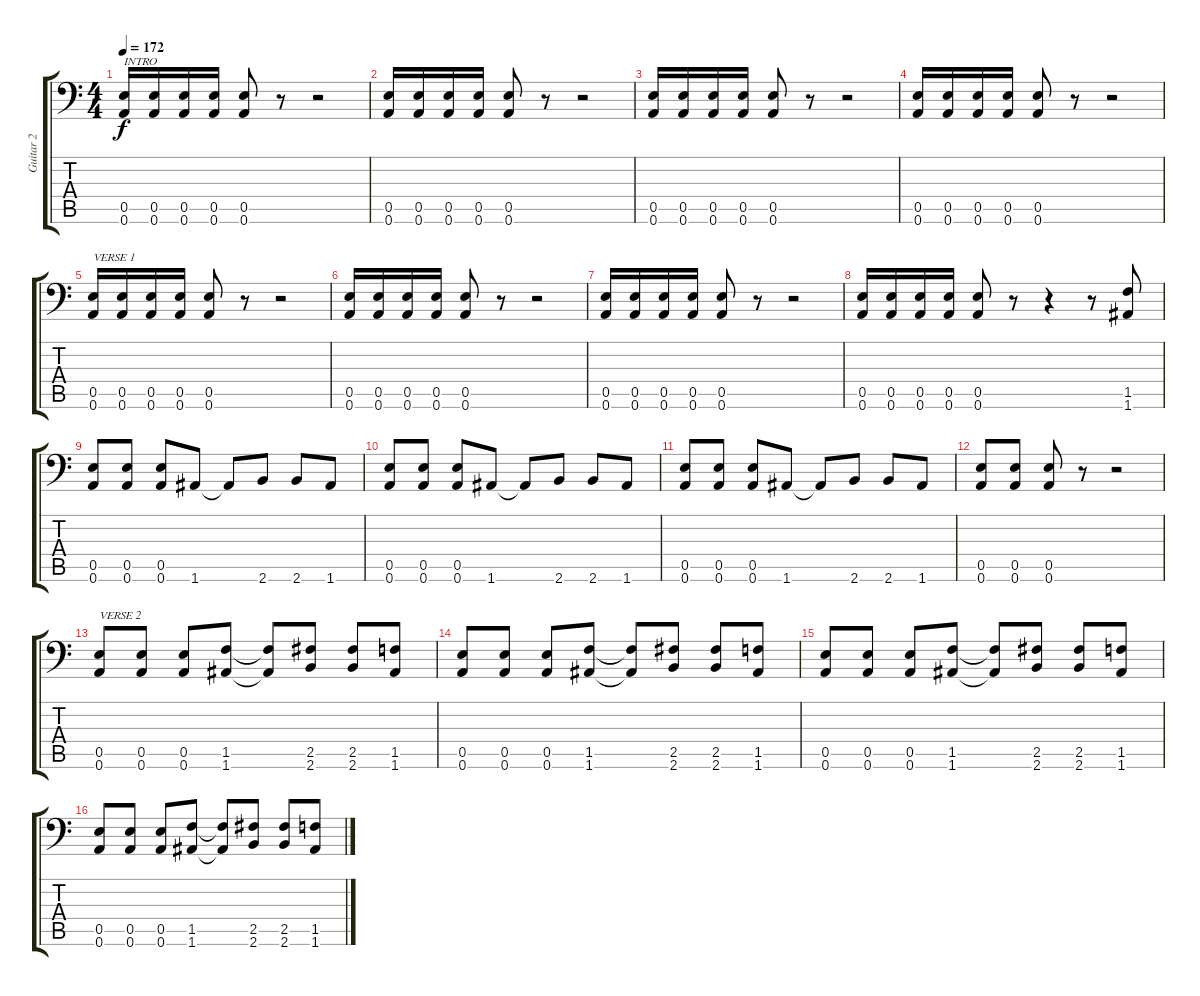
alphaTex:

\track ("Guitar 2" "Guitar 2") {instrument distortionguitar}
\staff {score tabs}
\tuning (B3 Gb3 D3 A2 E2 A1) {hide}
\ts (4 4)
\tempo 172
\clef f4
\ks c
(0.5 0.6).16{txt "INTRO" dy f instrument distortionguitar} (0.5 0.6).16 (0.5 0.6).16 (0.5 0.6).16 (0.5 0.6).8 r.8 r.2 |
(0.5 0.6).16 (0.5 0.6).16 (0.5 0.6).16 (0.5 0.6).16 (0.5 0.6).8 r.8 r.2 |
(0.5 0.6).16 (0.5 0.6).16 (0.5 0.6).16 (0.5 0.6).16 (0.5 0.6).8 r.8 r.2 |
(0.5 0.6).16 (0.5 0.6).16 (0.5 0.6).16 (0.5 0.6).16 (0.5 0.6).8 r.8 r.2 |
(0.5 0.6).16{txt "VERSE 1"} (0.5 0.6).16 (0.5 0.6).16 (0.5 0.6).16 (0.5 0.6).8 r.8 r.2 |
(0.5 0.6).16 (0.5 0.6).16 (0.5 0.6).16 (0.5 0.6).16 (0.5 0.6).8 r.8 r.2 |
(0.5 0.6).16 (0.5 0.6).16 (0.5 0.6).16 (0.5 0.6).16 (0.5 0.6).8 r.8 r.2 |
(0.5 0.6).16 (0.5 0.6).16 (0.5 0.6).16 (0.5 0.6).16 (0.5 0.6).8 r.8 r.4 r.8 (1.5 1.6).8 |
(0.5 0.6).8 (0.5 0.6).8 (0.5 0.6).8 1.6.8 1.6{t}.8 2.6.8 2.6.8 1.6.8 |
(0.5 0.6).8 (0.5 0.6).8 (0.5 0.6).8 1.6.8 1.6{t}.8 2.6.8 2.6.8 1.6.8 |
(0.5 0.6).8 (0.5 0.6).8 (0.5 0.6).8 1.6.8 1.6{t}.8 2.6.8 2.6.8 1.6.8 |
(0.5 0.6).8 (0.5 0.6).8 (0.5 0.6).8 r.8 r.2 |
(0.5 0.6).8{txt "VERSE 2"} (0.5 0.6).8 (0.5 0.6).8 (1.5 1.6).8 (1.5{t} 1.6{t}).8 (2.5 2.6).8 (2.5 2.6).8 (1.5 1.6).8 |
(0.5 0.6).8 (0.5 0.6).8 (0.5 0.6).8 (1.5 1.6).8 (1.5{t} 1.6{t}).8 (2.5 2.6).8 (2.5 2.6).8 (1.5 1.6).8 |
(0.5 0.6).8 (0.5 0.6).8 (0.5 0.6).8 (1.5 1.6).8 (1.5{t} 1.6{t}).8 (2.5 2.6).8 (2.5 2.6).8 (1.5 1.6).8 |
(0.5 0.6).8 (0.5 0.6).8 (0.5 0.6).8 (1.5 1.6).8 (1.5{t} 1.6{t}).8 (2.5 2.6).8 (2.5 2.6).8 (1.5 1.6).8
